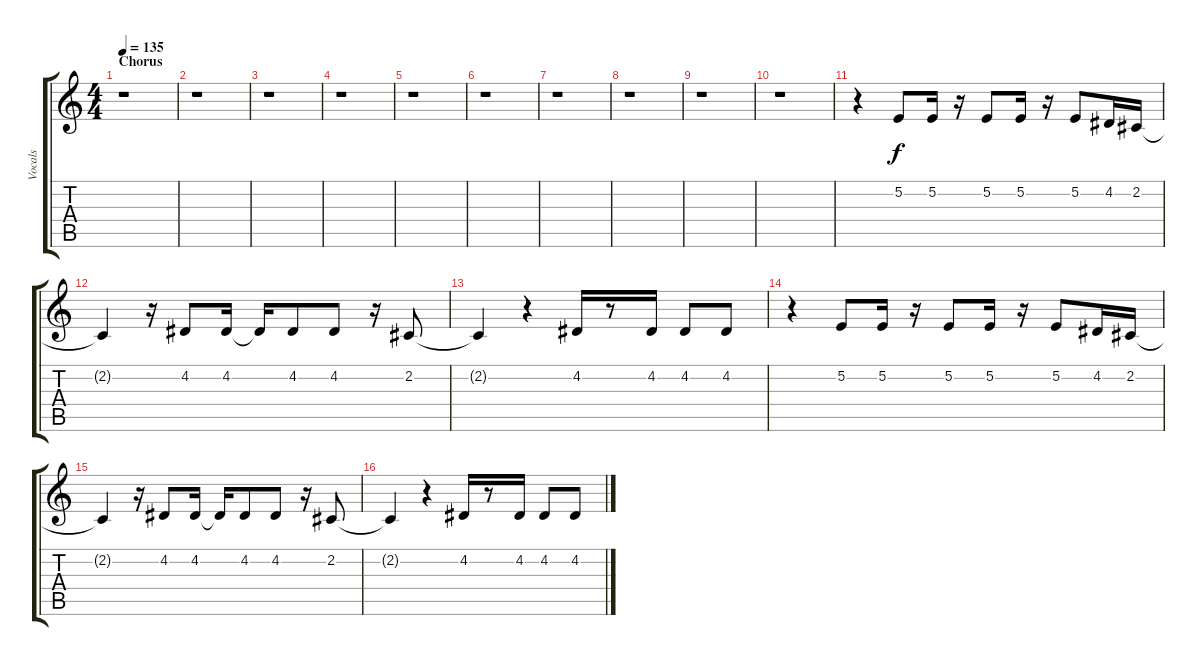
\track ("Vocals" "Vocals") {instrument baritonesax}
\staff {score tabs}
\tuning (E4 B3 G3 D3 A2 E2) {hide}
\ts (4 4)
\section ("" "Chorus")
\tempo 135
\clef g2
\ks c
r.1{dy f} |
r.1 |
r.1 |
r.1 |
r.1 |
r.1 |
r.1 |
r.1 |
r.1 |
r.1 |
r.4 5.2.8 5.2.16 r.16 5.2.8 5.2.16 r.16 5.2.8 4.2.16 2.2.16 |
2.2{t}.4 r.16 4.2.8 4.2.16 4.2{t}.16 4.2.8 4.2.8 r.16 2.2.8 |
2.2{t}.4 r.4 4.2.16 r.8 4.2.16 4.2.8 4.2.8 |
r.4 5.2.8 5.2.16 r.16 5.2.8 5.2.16 r.16 5.2.8 4.2.16 2.2.16 |
2.2{t}.4 r.16 4.2.8 4.2.16 4.2{t}.16 4.2.8 4.2.8 r.16 2.2.8 |
2.2{t}.4 r.4 4.2.16 r.8 4.2.16 4.2.8 4.2.8
